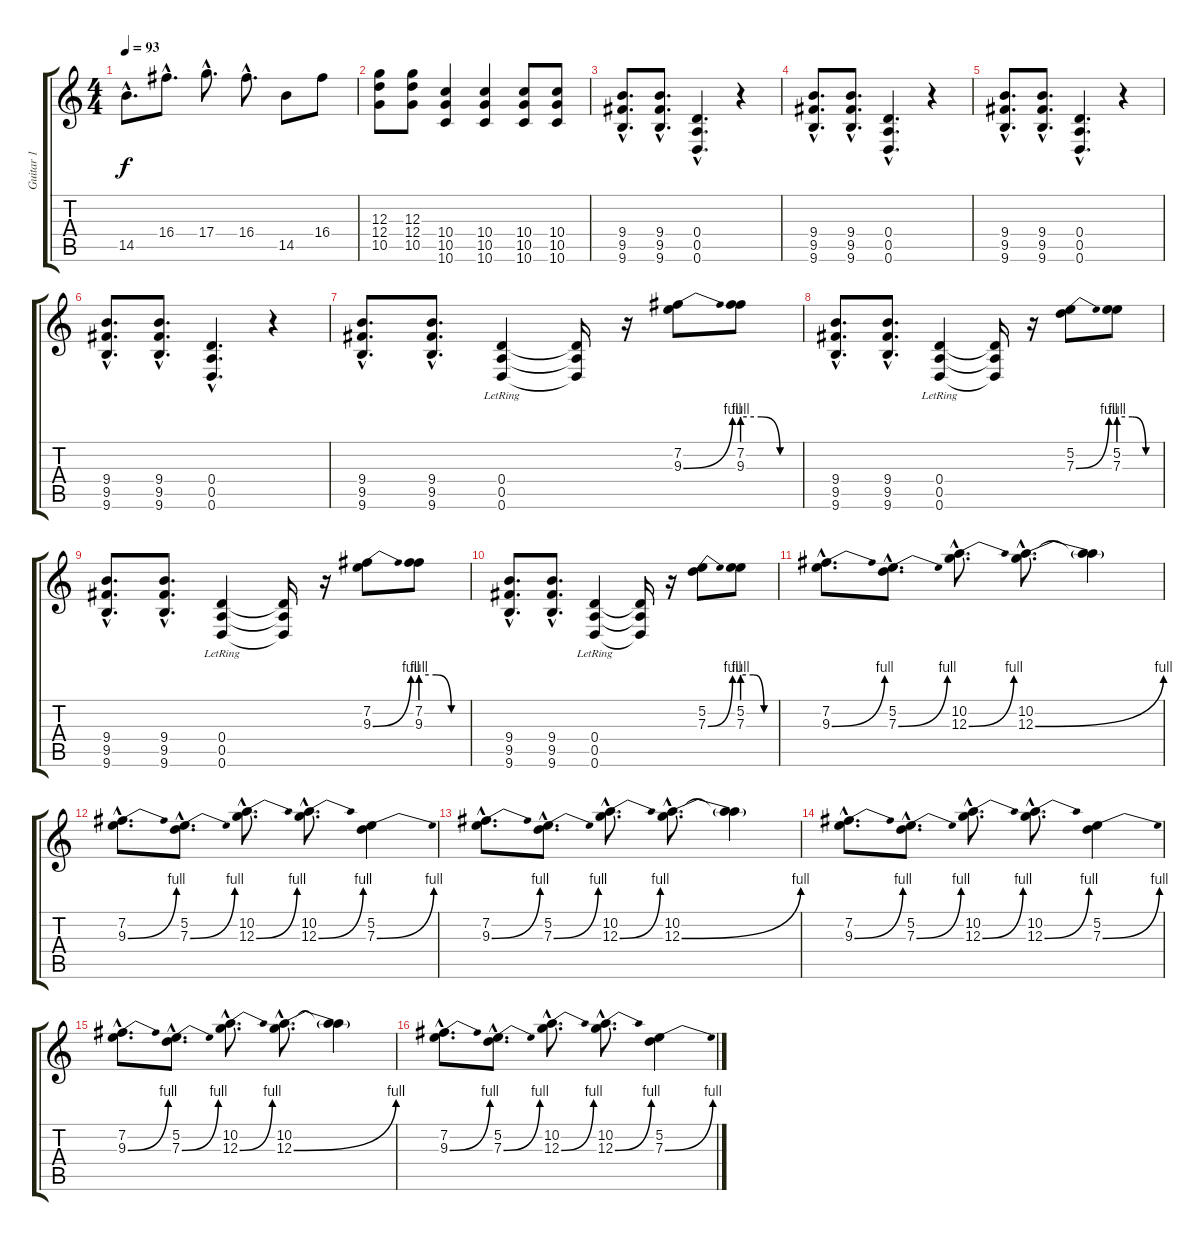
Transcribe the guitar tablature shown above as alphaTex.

\track ("Guitar 1" "Guitar 1") {instrument distortionguitar}
\staff {score tabs}
\tuning (E4 B3 G3 D3 A2 D2) {hide}
\ts (4 4)
\tempo 93
\clef g2
\ks c
14.5{hac}.8{d dy f} 16.4{hac}.8{d} 17.4{hac}.8{d} 16.4{hac}.8{d} 14.5.8 16.4.8 |
(12.3 12.4 10.5).8 (12.3 12.4 10.5).8 (10.4 10.5 10.6).4 (10.4 10.5 10.6).4 (10.4 10.5 10.6).8 (10.4 10.5 10.6).8 |
(9.4{hac} 9.5{hac} 9.6{hac}).8{d volume 16} (9.4{hac} 9.5{hac} 9.6{hac}).8{d} (0.4{hac} 0.5{hac} 0.6{hac}).4{d} r.4 |
(9.4{hac} 9.5{hac} 9.6{hac}).8{d volume 16} (9.4{hac} 9.5{hac} 9.6{hac}).8{d} (0.4{hac} 0.5{hac} 0.6{hac}).4{d} r.4 |
(9.4{hac} 9.5{hac} 9.6{hac}).8{d volume 16} (9.4{hac} 9.5{hac} 9.6{hac}).8{d} (0.4{hac} 0.5{hac} 0.6{hac}).4{d} r.4 |
(9.4{hac} 9.5{hac} 9.6{hac}).8{d volume 16} (9.4{hac} 9.5{hac} 9.6{hac}).8{d} (0.4{hac} 0.5{hac} 0.6{hac}).4{d} r.4 |
(9.4{hac} 9.5{hac} 9.6{hac}).8{d volume 16} (9.4{hac} 9.5{hac} 9.6{hac}).8{d} (0.4{lr} 0.5{lr} 0.6{lr}).4 (0.4{t} 0.5{t} 0.6{t}).16 r.16 (7.2 9.3{be (bend 0 0 60 4)}).8 (7.2 9.3{be (custom 0 4 20 4 40 0 60 0)}).8 |
(9.4{hac} 9.5{hac} 9.6{hac}).8{d volume 16} (9.4{hac} 9.5{hac} 9.6{hac}).8{d} (0.4{lr} 0.5{lr} 0.6{lr}).4 (0.4{t} 0.5{t} 0.6{t}).16 r.16 (5.2 7.3{be (bend 0 0 60 4)}).8 (5.2 7.3{be (custom 0 4 20 4 40 0 60 0)}).8 |
(9.4{hac} 9.5{hac} 9.6{hac}).8{d volume 16} (9.4{hac} 9.5{hac} 9.6{hac}).8{d} (0.4{lr} 0.5{lr} 0.6{lr}).4 (0.4{t} 0.5{t} 0.6{t}).16 r.16 (7.2 9.3{be (bend 0 0 60 4)}).8 (7.2 9.3{be (custom 0 4 20 4 40 0 60 0)}).8 |
(9.4{hac} 9.5{hac} 9.6{hac}).8{d volume 16} (9.4{hac} 9.5{hac} 9.6{hac}).8{d} (0.4{lr} 0.5{lr} 0.6{lr}).4 (0.4{t} 0.5{t} 0.6{t}).16 r.16 (5.2 7.3{be (bend 0 0 60 4)}).8 (5.2 7.3{be (custom 0 4 20 4 40 0 60 0)}).8 |
(7.2{hac} 9.3{be (bend 0 0 60 4) hac}).8{d} (5.2{hac} 7.3{be (bend 0 0 60 4) hac}).8{d} (10.2{hac} 12.3{be (bend 0 0 60 4) hac}).8{d} (10.2{hac} 12.3{be (bend 0 0 60 4) hac}).8{d} (10.2{t} 12.3{t}).4 |
(7.2{hac} 9.3{be (bend 0 0 60 4) hac}).8{d} (5.2{hac} 7.3{be (bend 0 0 60 4) hac}).8{d} (10.2{hac} 12.3{be (bend 0 0 60 4) hac}).8{d} (10.2{hac} 12.3{be (bend 0 0 60 4) hac}).8{d} (5.2 7.3{be (bend 0 0 60 4)}).4 |
(7.2{hac} 9.3{be (bend 0 0 60 4) hac}).8{d} (5.2{hac} 7.3{be (bend 0 0 60 4) hac}).8{d} (10.2{hac} 12.3{be (bend 0 0 60 4) hac}).8{d} (10.2{hac} 12.3{be (bend 0 0 60 4) hac}).8{d} (10.2{t} 12.3{t}).4 |
(7.2{hac} 9.3{be (bend 0 0 60 4) hac}).8{d} (5.2{hac} 7.3{be (bend 0 0 60 4) hac}).8{d} (10.2{hac} 12.3{be (bend 0 0 60 4) hac}).8{d} (10.2{hac} 12.3{be (bend 0 0 60 4) hac}).8{d} (5.2 7.3{be (bend 0 0 60 4)}).4 |
(7.2{hac} 9.3{be (bend 0 0 60 4) hac}).8{d} (5.2{hac} 7.3{be (bend 0 0 60 4) hac}).8{d} (10.2{hac} 12.3{be (bend 0 0 60 4) hac}).8{d} (10.2{hac} 12.3{be (bend 0 0 60 4) hac}).8{d} (10.2{t} 12.3{t}).4 |
(7.2{hac} 9.3{be (bend 0 0 60 4) hac}).8{d} (5.2{hac} 7.3{be (bend 0 0 60 4) hac}).8{d} (10.2{hac} 12.3{be (bend 0 0 60 4) hac}).8{d} (10.2{hac} 12.3{be (bend 0 0 60 4) hac}).8{d} (5.2 7.3{be (bend 0 0 60 4)}).4
